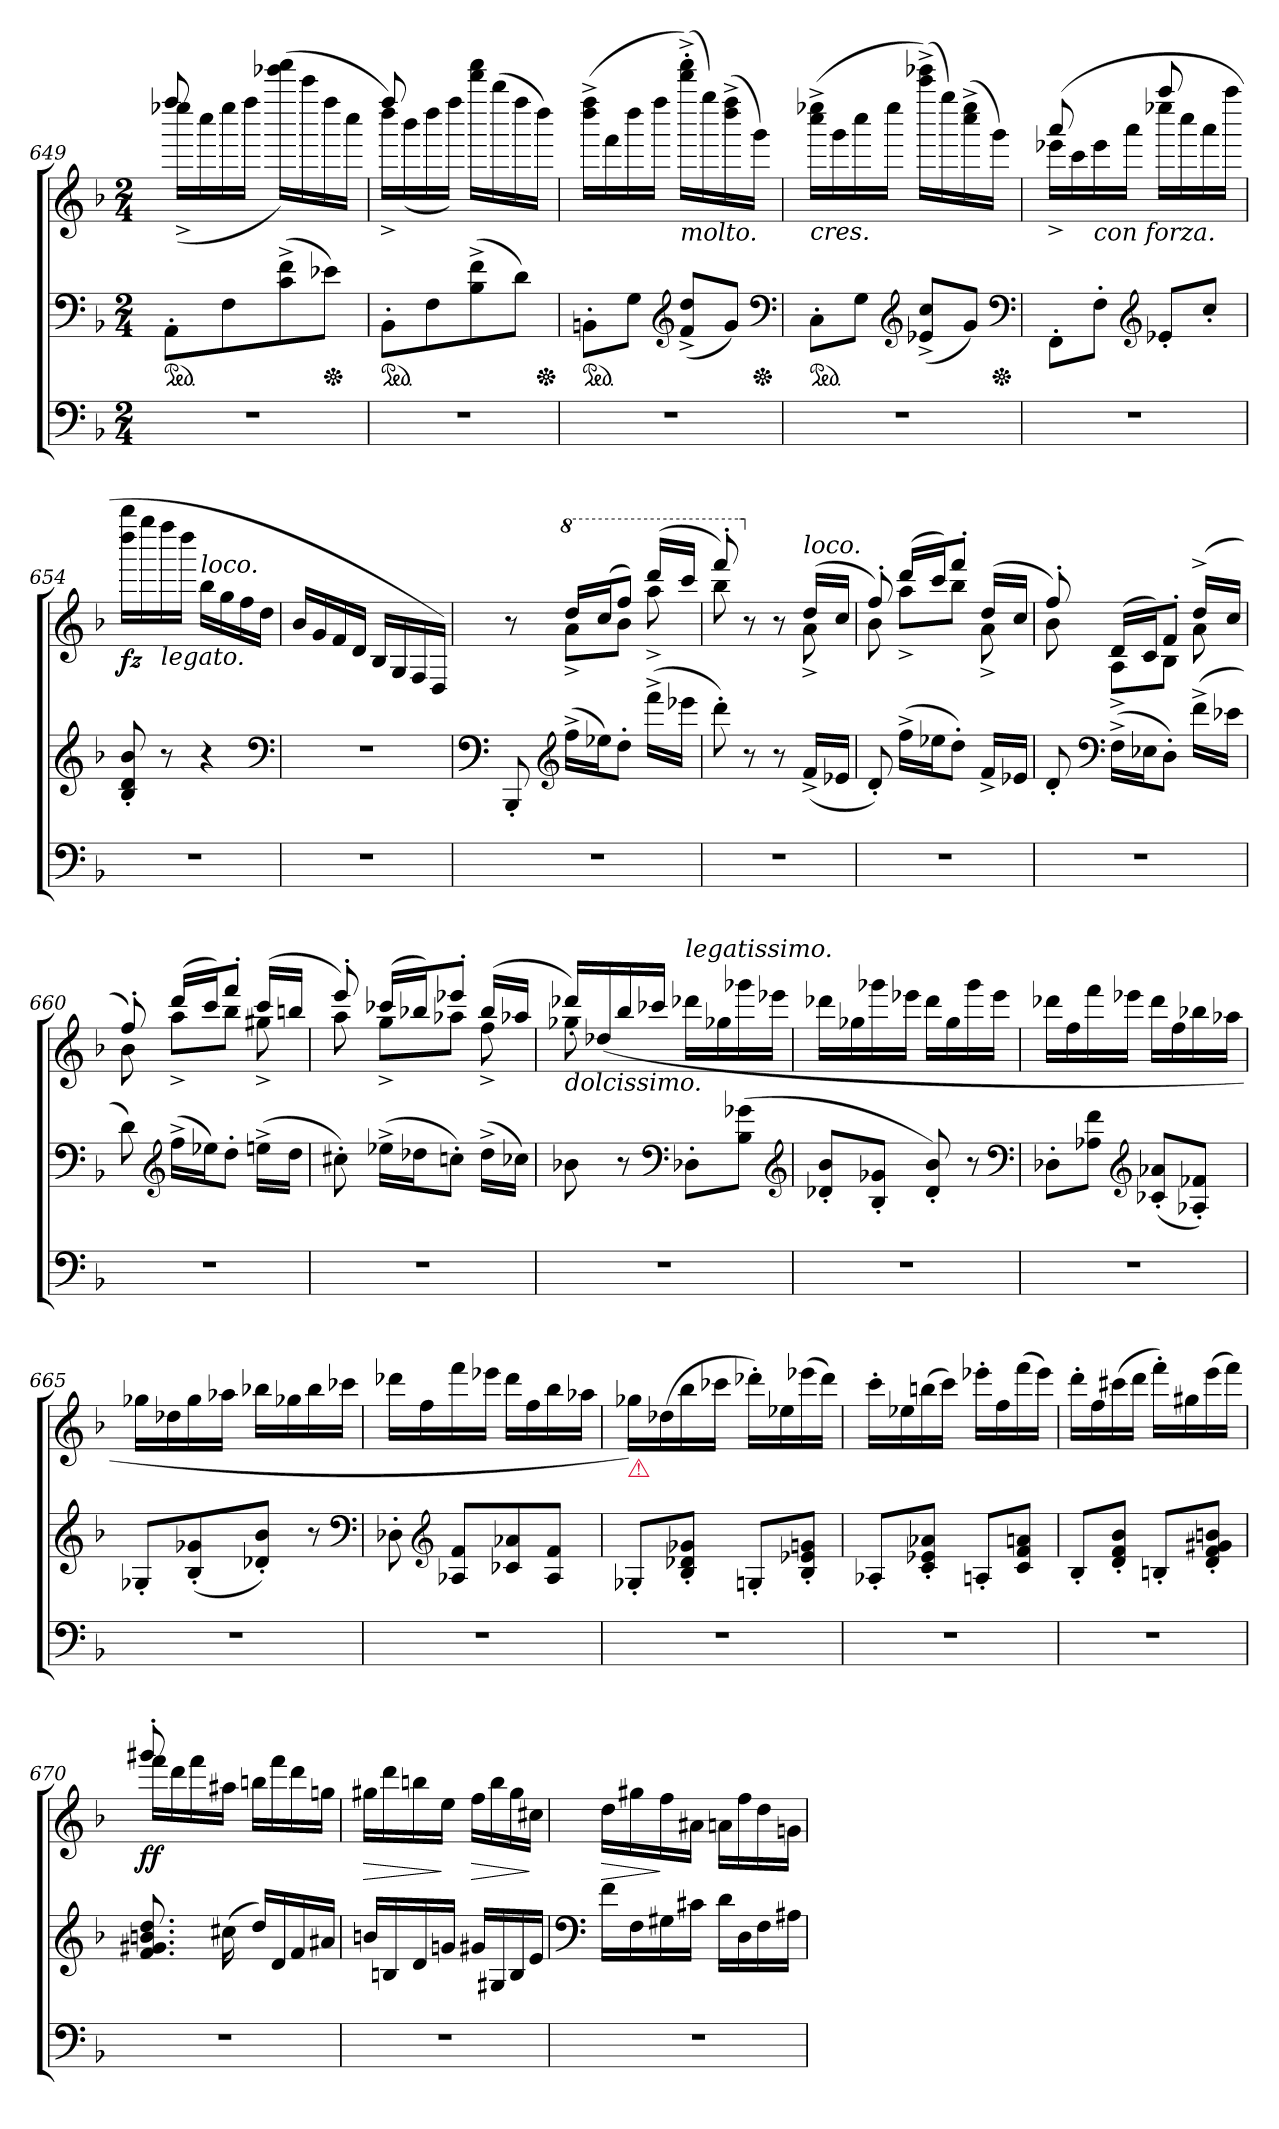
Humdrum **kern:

**kern	**kern	**kern	**dynam
*part2	*part1	*part1	*part1
*staff3	*staff2	*staff1	*staff1/2
*clefF4	*clefF4	*clefG2	*
*k[b-]	*k[b-]	*k[b-]	*
*F:	*F:	*F:	*
*M2/4	*M2/4	*M2/4	*
=649	=649	=649	=649
*	*	*^	*
*	*ped	*	*	*
2r	8AA'>L	8ffff	(>16eeee-X^<LL	.
.	.	.	16cccc	.
.	8F	8rddddyy	16eeee-	.
.	.	.	16ffffJJ	.
.	(8c^< 8f^<	8raaaayy	(16eeeee-X\ 16fffff\LL)	.
.	.	.	16ccccc\	.
*	*Xped	*	*	*
.	8e-XJ)	8rffffyy	16ffff\	.
.	.	.	16cccc\JJ	.
=650	=650	=650	=650	=650
*	*ped	*	*	*
2r	8BB-'>L	8ffff	16dddd^<LL)	.
.	.	.	(>16bbb-	.
.	8F	8rffffyy	16dddd	.
.	.	.	16ffffJJ)	.
.	(8B-^< 8f^<	8reeeeeyy	16ddddd 16fffffLL	.
.	.	.	(16bbbb-	.
.	8dJ)	8raaaayy	16ffff	.
*	*Xped	*	*	*
.	.	.	16ddddJJ)	.
*	*	*v	*v	*
=651	=651	=651	=651
*	*ped	*	*
2r	8BBn'>L	(16dddd^< 16ffff^<LL	.
.	.	16fff	.
.	8GJ	16dddd	.
.	.	16ffffJJ	.
*	*clefG2	*	*
!	!	!LO:TX:b:i:t=molto.	!
.	(8f^</ 8dd^</L	(16ddddd'>^< 16fffff'>^<LL)	.
.	.	16gggg)	.
.	8g/J)	(16dddd^< 16ffff^<	.
*	*Xped	*	*
.	.	16gggJJ)	.
*	*clefF4	*	*
=652	=652	=652	=652
!	!	!LO:TX:b:i:t=cres.	!
*	*ped	*	*
2r	8C'>L	(16cccc^< 16eeee-X^<LL	.
.	.	16ggg	.
.	8GJ	16cccc	.
.	.	16eeee-JJ	.
*	*clefG2	*	*
.	(8e-X^</ 8cc^</L	(16ccccc^< 16eeeee-X^<LL)	.
.	.	16gggg)	.
.	8g/J)	(16cccc^< 16eeee-^<	.
*	*Xped	*	*
.	.	16gggJJ)	.
*	*clefF4	*	*
=653	=653	=653	=653
*	*	*^	*
2r	8FF'>\L	(8aaa	16eee-X^<LL	.
.	.	.	16ccc	.
!	!	!LO:TX:b:i:t=con forza.	!	!
.	8F'>\J	8rbbbyy	16eee-	.
.	.	.	16aaaJJ	.
*	*clefG2	*	*	*
.	8e-X'</L	8aaaa	16eeee-XLL	.
.	.	.	16cccc	.
.	8cc'</J	8rddddyy	16aaa	.
.	.	.	16aaaaJJ	.
=654	=654	=654	=654	=654
!	!	!	!	!LO:DY:b
*	*	*v	*v	*
2r	8B-'< 8d'< 8b-'<	16dddd 16bbbb-LL	fz
.	.	16gggg	.
!	!	!LO:TX:b:i:t=legato.	!
.	8r	16ffff	.
.	.	16ddddJJ	.
!	!	!LO:TX:a:i:t=loco.	!
.	4r	16bb-LL	.
.	.	16gg	.
.	.	16ff	.
.	.	16ddJJ	.
*	*clefF4	*	*
=655	=655	=655	=655
2r	2r	16b-/LL	.
.	.	16g/	.
.	.	16f/	.
.	.	16d/JJ	.
.	.	16B-/LL	.
.	.	16G/	.
.	.	16F/	.
.	.	16D/JJ)	.
=656	=656	=656	=656
*	*clefF4	*	*
*	*	*^	*
2r	8BBB-'<	8r	8rcyy	.
*	*clefG2	*	*	*
*	*	*8va	*	*
.	(16ff^<LL	16dddLL	8aa^<L	.
.	16ee-XJ)	(16cccJ	.	.
.	8dd'>J	8fffJ)	8bb-J	.
.	(16fff^<LL	(16ddddLL	8aaa^<	.
.	16eee-XJJ	16ccccJJ	.	.
=657	=657	=657	=657	=657
2r	8ddd'>)	8ffff'>)	8bbb-	.
*	*	*X8va	*	*
.	8r	8rffffyy	8r	.
.	8r	8rffyy	8r	.
!	!	!LO:TX:a:i:t=loco.	!	!
.	(16f^<LL	(16ddLL	8a^<	.
.	16e-XJJ	16ccJJ	.	.
=658	=658	=658	=658	=658
2r	8d'<)	8ff'>)	8b-	.
.	(16ff^>LL	(16dddLL	8aa^<L	.
.	16ee-XJ	16cccJ)	.	.
.	8dd'>J)	8fff'>J	8bb-J	.
.	16f^>LL	(16ddLL	8a^<	.
.	16e-XJJ	16ccJJ	.	.
=659	=659	=659	=659	=659
2r	8d'<	8ff'>)	8b-	.
*	*clefF4	*	*	*
.	(16F^<LL	(16dLL	8A^<L	.
.	16E-XJ	16cJ)	.	.
.	8D'>J)	8f'>J	8B-J	.
.	(16f^<LL	(16dd^>LL	8a	.
.	16e-XJJ	16ccJJ	.	.
=660	=660	=660	=660	=660
2r	8d)	8ff'>)	8b-	.
*	*clefG2	*	*	*
.	(16ff^<LL	(16dddLL	8aa^<L	.
.	16ee-XJ)	16cccJ)	.	.
.	8dd'>J	8fff'>J	8bb-J	.
.	(16een^>LL	(16cccLL	8gg#X^<	.
.	16ddJJ	16bbnJJ	.	.
=661	=661	=661	=661	=661
2r	8cc#X'>)	8eee'>)	8aa	.
.	(16ee-X^<LL	(16ccc-XLL	8gg^<L	.
.	16dd-XJ	16bb-XJ)	.	.
.	8ccn'>J)	8eee-X'>J	8aa-XJ	.
.	(16dd-^<LL	(16bb-LL	8ff^<	.
.	16cc-XJJ)	16aa-XJJ	.	.
=662	=662	=662	=662	=662
!	!	!LO:TX:b:i:t=dolcissimo.	!	!
2r	8b-X	8gg-X\	16ddd-X'>/LL)	.
.	.	.	(>16dd-X/	.
.	8r	8ryy	16bb-/	.
.	.	.	16ccc-X/JJ	.
*	*clefF4	*	*	*
!	!	!LO:TX:a:i:t=legatissimo.	!	!
.	8D-X'>L	16ddd-X\LL	4rAyy	.
.	.	16gg-X\	.	.
.	(<8B- 8g-XJ	16ggg-X\	.	.
.	.	16eee-X\JJ	.	.
*	*	*v	*v	*
*	*clefG2	*	*
=663	=663	=663	=663
2r	8d-X'< 8b-'<L	16ddd-XLL	.
.	.	16gg-X	.
.	8B-'< 8g-X'<J	16ggg-X	.
.	.	16eee-XJJ	.
.	8d-'< 8b-'<)	16ddd-LL	.
.	.	16gg-	.
.	8r	16ggg-	.
.	.	16eee-JJ	.
*	*clefF4	*	*
=664	=664	=664	=664
2r	8D-X'>L	16ddd-XLL	.
.	.	16ff	.
.	8A-X 8fJ	16fff	.
.	.	16eee-XJJ	.
*	*clefG2	*	*
.	(8c-X'< 8a-X'<L	16ddd-LL	.
.	.	16ff	.
.	8A-X'< 8f-X'<J)	16bb-X	.
.	.	16aa-XJJ	.
=665	=665	=665	=665
2r	8G-X'<L	16gg-XLL	.
.	.	16dd-X	.
.	(8B-'< 8g-X'<	16gg-	.
.	.	16aa-XJJ	.
.	8d-X'< 8b-'<J)	16bb-XLL	.
.	.	16gg-X	.
.	8r	16bb-	.
.	.	16ccc-XJJ	.
*	*clefF4	*	*
=666	=666	=666	=666
2r	8D-X'>	16ddd-XLL	.
.	.	16ff	.
*	*clefG2	*	*
.	8A-X 8fL	16fff	.
.	.	16eee-XJJ	.
.	8c-X 8a-X	16ddd-LL	.
.	.	16ff	.
.	8A- 8fJ	16bb-	.
.	.	16aa-XJJ	.
=667	=667	=667	=667
!	!	!LO:TX:b:i:color=crimson:t=⚠	!
2r	8G-X'<L	16gg-XLL)	.
.	.	(16dd-X	.
.	8B-'< 8d-X'< 8g-X'<J	16bb-	.
.	.	16ccc-XJJ	.
.	8Gn'<L	16ddd-X'>LL)	.
.	.	16ee-X	.
.	8B-'< 8e-X'< 8gn'<J	(16eee-X	.
.	.	16ddd-JJ)	.
=668	=668	=668	=668
2r	8A-X'<L	16ccc'>LL	.
.	.	16ee-X	.
.	8c'< 8e-X'< 8a-X'<J	(16bbn	.
.	.	16cccJJ)	.
.	8An'<L	16eee-X'>LL	.
.	.	16ff	.
.	8c 8f 8anJ	(16fff	.
.	.	16eee-JJ)	.
=669	=669	=669	=669
2r	8B-'<L	16ddd'>LL	.
.	.	16ff	.
.	8d'< 8f'< 8b-'<J	(16ccc#X	.
.	.	16dddJJ	.
.	8Bn'<L	16fff'>LL)	.
.	.	16gg#X	.
.	8d'< 8f'< 8g#X'< 8bn'<J	(16eee	.
.	.	16fffJJ)	.
=670	=670	=670	=670
*	*	*^	*
!	!	!	!	!LO:DY:b
2r	8.f 8.g#X 8.bn 8.dd	8ggg#X'>	16fffLL	ff
.	.	.	16ddd	.
.	.	8rddddyy	16fff	.
.	(16cc#X\	.	16aa#XJJ	.
.	16ddLL)	8rbbbyy	16bbnLL	.
.	16d	.	16fff	.
.	16f	8rddddyy	16ddd	.
.	16a#XJJ	.	16ggnJJ	.
=671	=671	=671	=671	=671
!	!	!	!	!LO:HP:b
*	*	*v	*v	*
2r	16bnLL	16gg#XLL	>
.	16Bn	16ddd	.
.	16d	16bbn	.
.	16gnJJ	16eeJJ	]
!	!	!	!LO:HP:b
.	16g#XLL	16ffLL	>
.	16G#X	16bb	.
.	16B	16gg#	.
.	16eJJ	16cc#XJJ	]
=672	=672	=672	=672
*	*clefF4	*	*
!	!	!	!LO:HP:b
2r	16fLL	16ddLL	>
.	16F	16gg#X	.
.	16G#X	16ff	]
.	16c#XJJ	16a#XJJ	.
.	16dLL	16anLL	.
.	16D	16ff	.
.	16F	16dd	.
.	16A#XJJ	16gnJJ	.
=	=	=	=
*-	*-	*-	*-
